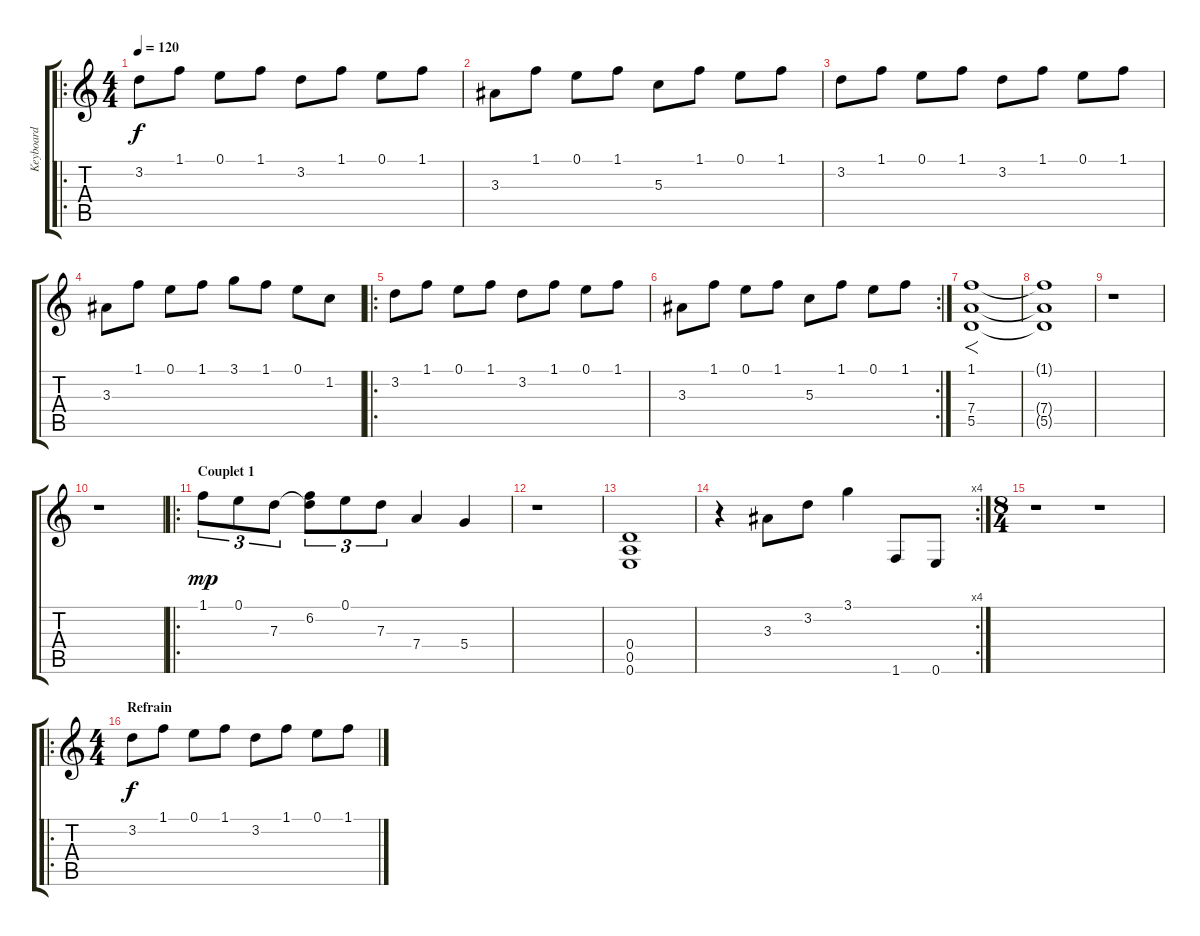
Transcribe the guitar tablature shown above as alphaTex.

\track ("Keyboard" "Keyboard") {instrument pad4choir}
\staff {score tabs}
\tuning (E5 B4 G4 D4 A3 E3) {hide}
\ro
\ts (4 4)
\tempo 120
\clef g2
\ks c
3.2.8{dy f volume 13 balance 5 instrument stringensemble1} 1.1.8 0.1.8 1.1.8 3.2.8 1.1.8 0.1.8 1.1.8 |
3.3.8 1.1.8 0.1.8 1.1.8 5.3.8 1.1.8 0.1.8 1.1.8 |
3.2.8 1.1.8 0.1.8 1.1.8 3.2.8 1.1.8 0.1.8 1.1.8 |
3.3.8 1.1.8 0.1.8 1.1.8 3.1.8 1.1.8 0.1.8 1.2.8 |
\ro
3.2.8 1.1.8 0.1.8 1.1.8 3.2.8 1.1.8 0.1.8 1.1.8 |
\rc 2
3.3.8 1.1.8 0.1.8 1.1.8 5.3.8 1.1.8 0.1.8 1.1.8 |
(1.1 7.4 5.5).1{f} |
(1.1{t} 7.4{t} 5.5{t}).1 |
r.1 |
r.1 |
\ro
\section ("" "Couplet 1")
1.1.8{tu (3 2) dy mp volume 9 instrument stringensemble1} 0.1.8{tu (3 2)} 7.3.8{tu (3 2)} (6.2 7.3{t}).8{tu (3 2)} 0.1.8{tu (3 2)} 7.3.8{tu (3 2)} 7.4.4 5.4.4 |
r.1 |
(0.4 0.5 0.6).1 |
\rc 4
r.4{volume 8 instrument tremolostrings} 3.3.8 3.2.8 3.1.4 1.6.8 0.6.8 |
\ts (8 4)
r.1 r.1 |
\ro
\ts (4 4)
\section ("" "Refrain")
3.2.8{dy f volume 13 instrument stringensemble1} 1.1.8 0.1.8 1.1.8 3.2.8 1.1.8 0.1.8 1.1.8
